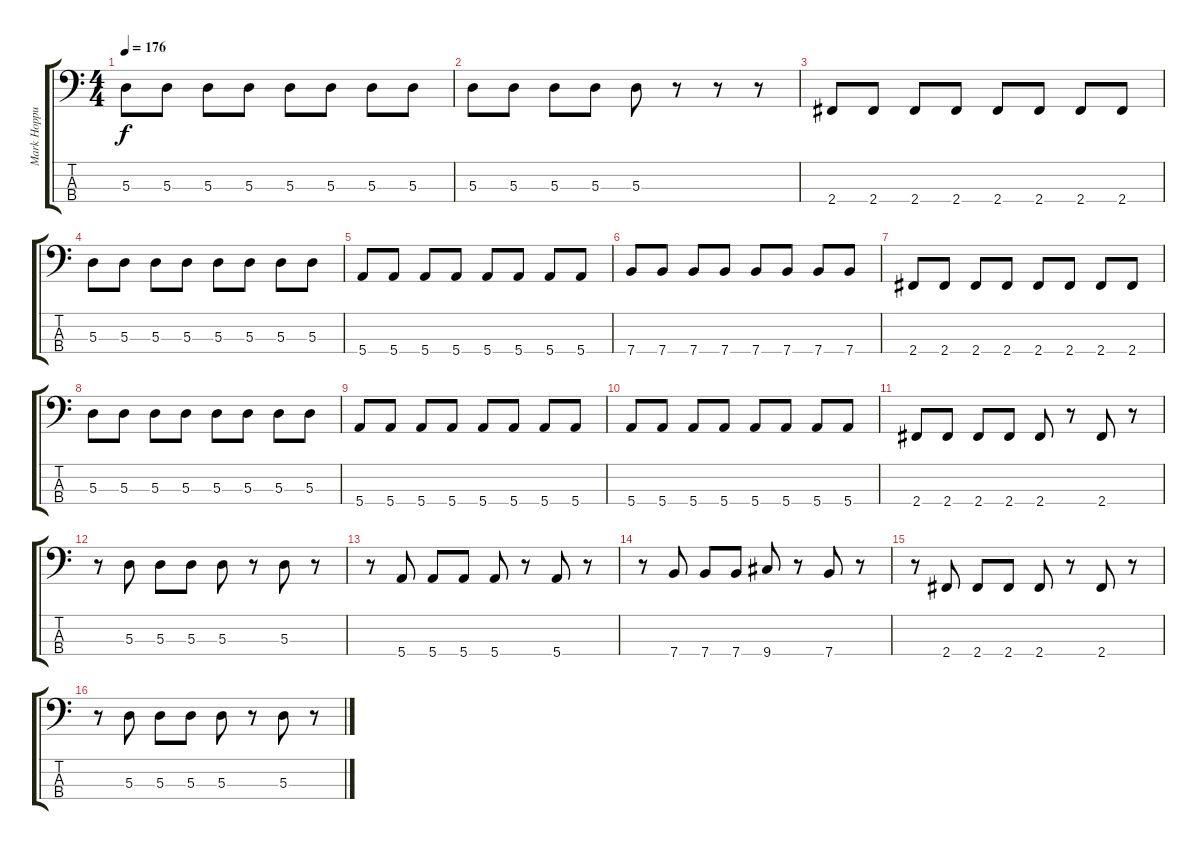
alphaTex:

\track ("Mark Hoppus - Bass" "Mark Hoppu") {instrument electricbasspick}
\staff {score tabs}
\tuning (G2 D2 A1 E1) {hide}
\ts (4 4)
\tempo 176
\clef f4
\ks c
5.3.8{dy f} 5.3.8 5.3.8 5.3.8 5.3.8 5.3.8 5.3.8 5.3.8 |
5.3.8 5.3.8 5.3.8 5.3.8 5.3.8 r.8 r.8 r.8 |
2.4.8 2.4.8 2.4.8 2.4.8 2.4.8 2.4.8 2.4.8 2.4.8 |
5.3.8 5.3.8 5.3.8 5.3.8 5.3.8 5.3.8 5.3.8 5.3.8 |
5.4.8 5.4.8 5.4.8 5.4.8 5.4.8 5.4.8 5.4.8 5.4.8 |
7.4.8 7.4.8 7.4.8 7.4.8 7.4.8 7.4.8 7.4.8 7.4.8 |
2.4.8 2.4.8 2.4.8 2.4.8 2.4.8 2.4.8 2.4.8 2.4.8 |
5.3.8 5.3.8 5.3.8 5.3.8 5.3.8 5.3.8 5.3.8 5.3.8 |
5.4.8 5.4.8 5.4.8 5.4.8 5.4.8 5.4.8 5.4.8 5.4.8 |
5.4.8 5.4.8 5.4.8 5.4.8 5.4.8 5.4.8 5.4.8 5.4.8 |
2.4.8 2.4.8 2.4.8 2.4.8 2.4.8 r.8 2.4.8 r.8 |
r.8 5.3.8 5.3.8 5.3.8 5.3.8 r.8 5.3.8 r.8 |
r.8 5.4.8 5.4.8 5.4.8 5.4.8 r.8 5.4.8 r.8 |
r.8 7.4.8 7.4.8 7.4.8 9.4.8 r.8 7.4.8 r.8 |
r.8 2.4.8 2.4.8 2.4.8 2.4.8 r.8 2.4.8 r.8 |
r.8 5.3.8 5.3.8 5.3.8 5.3.8 r.8 5.3.8 r.8
